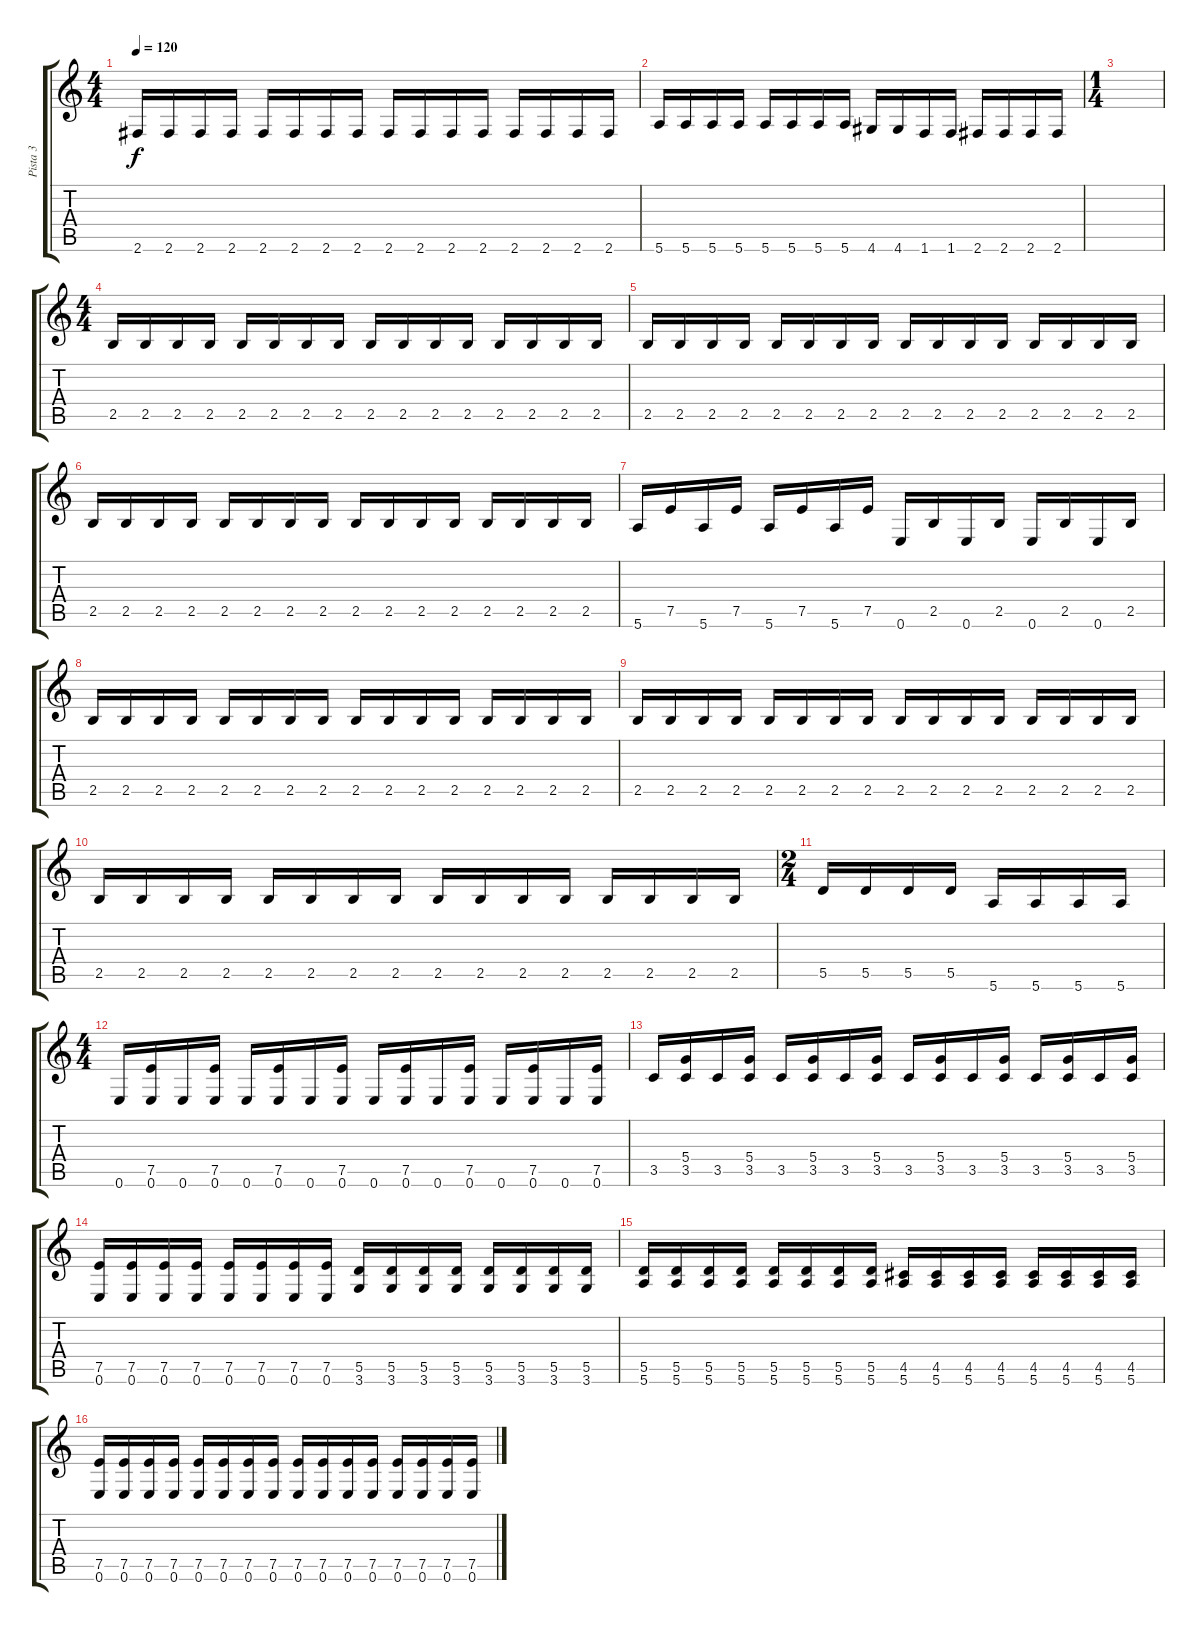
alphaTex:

\track ("Pista 3" "Pista 3") {instrument acousticbass}
\staff {score tabs}
\tuning (E4 B3 G3 D3 A2 E2) {hide}
\ts (4 4)
\tempo 120
\clef g2
\ks c
2.6.16{dy f} 2.6.16 2.6.16 2.6.16 2.6.16 2.6.16 2.6.16 2.6.16 2.6.16 2.6.16 2.6.16 2.6.16 2.6.16 2.6.16 2.6.16 2.6.16 |
5.6.16 5.6.16 5.6.16 5.6.16 5.6.16 5.6.16 5.6.16 5.6.16 4.6.16 4.6.16 1.6.16 1.6.16 2.6.16 2.6.16 2.6.16 2.6.16 |
\ts (1 4)
|
\ts (4 4)
2.5.16 2.5.16 2.5.16 2.5.16 2.5.16 2.5.16 2.5.16 2.5.16 2.5.16 2.5.16 2.5.16 2.5.16 2.5.16 2.5.16 2.5.16 2.5.16 |
2.5.16 2.5.16 2.5.16 2.5.16 2.5.16 2.5.16 2.5.16 2.5.16 2.5.16 2.5.16 2.5.16 2.5.16 2.5.16 2.5.16 2.5.16 2.5.16 |
2.5.16 2.5.16 2.5.16 2.5.16 2.5.16 2.5.16 2.5.16 2.5.16 2.5.16 2.5.16 2.5.16 2.5.16 2.5.16 2.5.16 2.5.16 2.5.16 |
5.6.16 7.5.16 5.6.16 7.5.16 5.6.16 7.5.16 5.6.16 7.5.16 0.6.16 2.5.16 0.6.16 2.5.16 0.6.16 2.5.16 0.6.16 2.5.16 |
2.5.16 2.5.16 2.5.16 2.5.16 2.5.16 2.5.16 2.5.16 2.5.16 2.5.16 2.5.16 2.5.16 2.5.16 2.5.16 2.5.16 2.5.16 2.5.16 |
2.5.16 2.5.16 2.5.16 2.5.16 2.5.16 2.5.16 2.5.16 2.5.16 2.5.16 2.5.16 2.5.16 2.5.16 2.5.16 2.5.16 2.5.16 2.5.16 |
2.5.16 2.5.16 2.5.16 2.5.16 2.5.16 2.5.16 2.5.16 2.5.16 2.5.16 2.5.16 2.5.16 2.5.16 2.5.16 2.5.16 2.5.16 2.5.16 |
\ts (2 4)
5.5.16 5.5.16 5.5.16 5.5.16 5.6.16 5.6.16 5.6.16 5.6.16 |
\ts (4 4)
0.6.16 (7.5 0.6).16 0.6.16 (7.5 0.6).16 0.6.16 (7.5 0.6).16 0.6.16 (7.5 0.6).16 0.6.16 (7.5 0.6).16 0.6.16 (7.5 0.6).16 0.6.16 (7.5 0.6).16 0.6.16 (7.5 0.6).16 |
3.5.16 (5.4 3.5).16 3.5.16 (5.4 3.5).16 3.5.16 (5.4 3.5).16 3.5.16 (5.4 3.5).16 3.5.16 (5.4 3.5).16 3.5.16 (5.4 3.5).16 3.5.16 (5.4 3.5).16 3.5.16 (5.4 3.5).16 |
(7.5 0.6).16 (7.5 0.6).16 (7.5 0.6).16 (7.5 0.6).16 (7.5 0.6).16 (7.5 0.6).16 (7.5 0.6).16 (7.5 0.6).16 (5.5 3.6).16 (5.5 3.6).16 (5.5 3.6).16 (5.5 3.6).16 (5.5 3.6).16 (5.5 3.6).16 (5.5 3.6).16 (5.5 3.6).16 |
(5.5 5.6).16 (5.5 5.6).16 (5.5 5.6).16 (5.5 5.6).16 (5.5 5.6).16 (5.5 5.6).16 (5.5 5.6).16 (5.5 5.6).16 (4.5 5.6).16 (4.5 5.6).16 (4.5 5.6).16 (4.5 5.6).16 (4.5 5.6).16 (4.5 5.6).16 (4.5 5.6).16 (4.5 5.6).16 |
(7.5 0.6).16 (7.5 0.6).16 (7.5 0.6).16 (7.5 0.6).16 (7.5 0.6).16 (7.5 0.6).16 (7.5 0.6).16 (7.5 0.6).16 (7.5 0.6).16 (7.5 0.6).16 (7.5 0.6).16 (7.5 0.6).16 (7.5 0.6).16 (7.5 0.6).16 (7.5 0.6).16 (7.5 0.6).16
